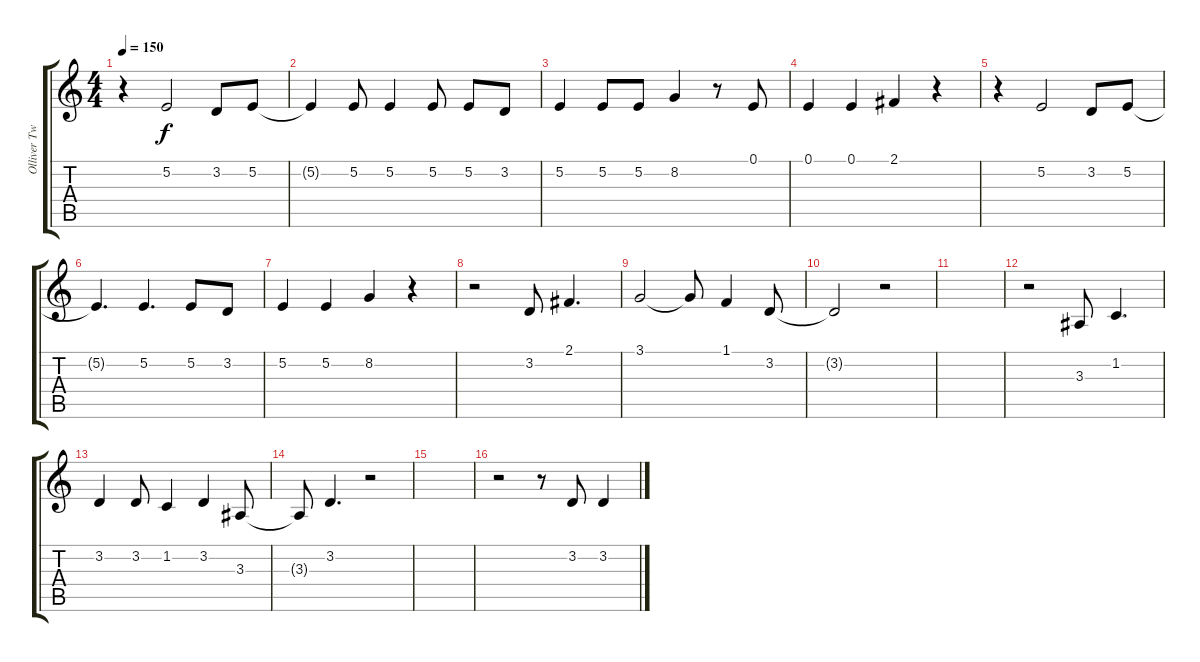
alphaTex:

\track ("Olliver Twisted" "Olliver Tw") {instrument sopranosax}
\staff {score tabs}
\tuning (E4 B3 G3 D3 A2 E2) {hide}
\ts (4 4)
\tempo 150
\clef g2
\ks c
r.4{dy f} 5.2.2 3.2.8 5.2.8 |
5.2{t}.4 5.2.8 5.2.4 5.2.8 5.2.8 3.2.8 |
5.2.4 5.2.8 5.2.8 8.2.4 r.8 0.1.8 |
0.1.4 0.1.4 2.1.4 r.4 |
r.4 5.2.2 3.2.8 5.2.8 |
5.2{t}.4{d} 5.2.4{d} 5.2.8 3.2.8 |
5.2.4 5.2.4 8.2.4 r.4 |
r.2 3.2.8 2.1.4{d} |
3.1.2 3.1{t}.8 1.1.4 3.2.8 |
3.2{t}.2 r.2 |
|
r.2 3.3.8 1.2.4{d} |
3.2.4 3.2.8 1.2.4 3.2.4 3.3.8 |
3.3{t}.8 3.2.4{d} r.2 |
|
r.2 r.8 3.2.8 3.2.4
